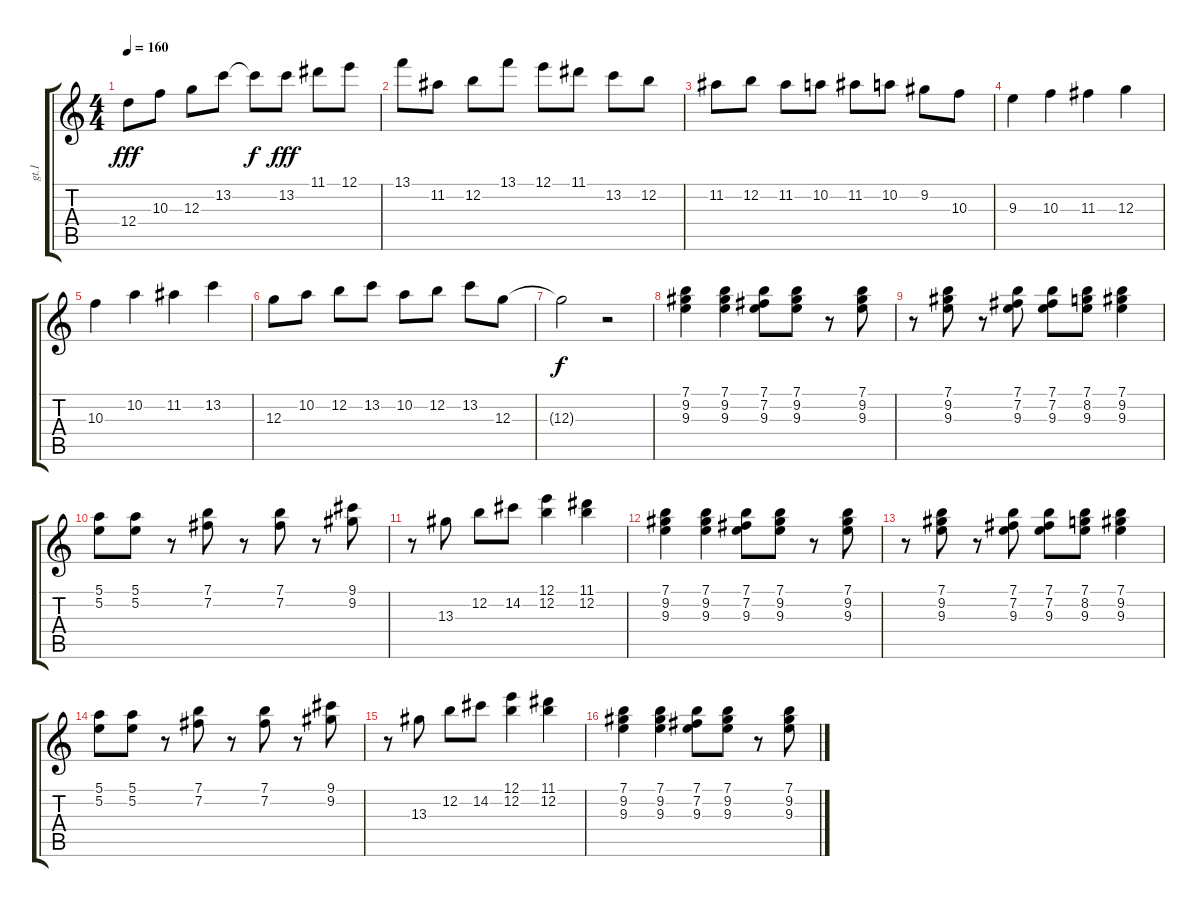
\track ("gt.1" "gt.1") {instrument distortionguitar}
\staff {score tabs}
\tuning (E4 B3 G3 D3 A2 E2) {hide}
\ts (4 4)
\tempo 160
\clef g2
\ks c
12.4.8{dy fff} 10.3.8 12.3.8 13.2.8 13.2{t}.8{dy f} 13.2.8{dy fff} 11.1.8 12.1.8 |
13.1.8 11.2.8 12.2.8 13.1.8 12.1.8 11.1.8 13.2.8 12.2.8 |
11.2.8 12.2.8 11.2.8 10.2.8 11.2.8 10.2.8 9.2.8 10.3.8 |
9.3.4 10.3.4 11.3.4 12.3.4 |
10.3.4 10.2.4 11.2.4 13.2.4 |
12.3.8 10.2.8 12.2.8 13.2.8 10.2.8 12.2.8 13.2.8 12.3.8 |
12.3{t}.2{dy f} r.2 |
(7.1 9.2 9.3).4 (7.1 9.2 9.3).4 (7.1 7.2 9.3).8 (7.1 9.2 9.3).8 r.8 (7.1 9.2 9.3).8 |
r.8 (7.1 9.2 9.3).8 r.8 (7.1 7.2 9.3).8 (7.1 7.2 9.3).8 (7.1 8.2 9.3).8 (7.1 9.2 9.3).4 |
(5.1 5.2).8 (5.1 5.2).8 r.8 (7.1 7.2).8 r.8 (7.1 7.2).8 r.8 (9.1 9.2).8 |
r.8 13.3.8 12.2.8 14.2.8 (12.1 12.2).4 (11.1 12.2).4 |
(7.1 9.2 9.3).4 (7.1 9.2 9.3).4 (7.1 7.2 9.3).8 (7.1 9.2 9.3).8 r.8 (7.1 9.2 9.3).8 |
r.8 (7.1 9.2 9.3).8 r.8 (7.1 7.2 9.3).8 (7.1 7.2 9.3).8 (7.1 8.2 9.3).8 (7.1 9.2 9.3).4 |
(5.1 5.2).8 (5.1 5.2).8 r.8 (7.1 7.2).8 r.8 (7.1 7.2).8 r.8 (9.1 9.2).8 |
r.8 13.3.8 12.2.8 14.2.8 (12.1 12.2).4 (11.1 12.2).4 |
(7.1 9.2 9.3).4 (7.1 9.2 9.3).4 (7.1 7.2 9.3).8 (7.1 9.2 9.3).8 r.8 (7.1 9.2 9.3).8
